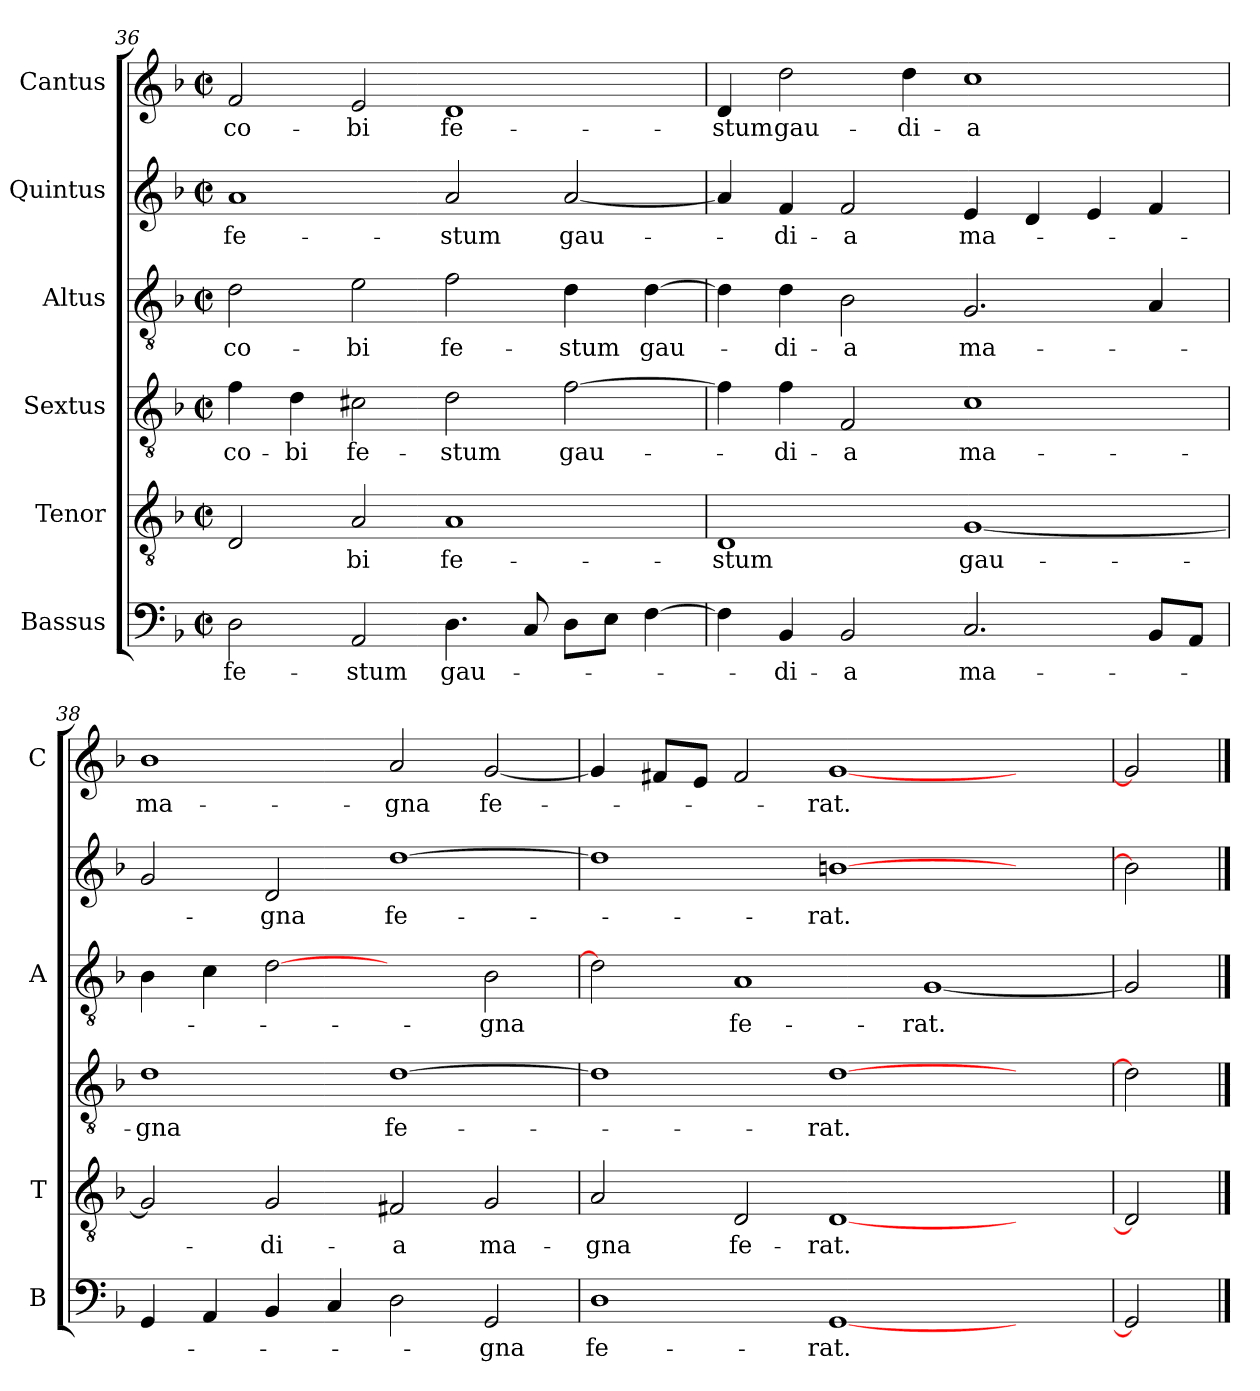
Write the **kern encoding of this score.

**kern	**text	**kern	**text	**kern	**text	**kern	**text	**kern	**text	**kern	**text
*part6	*part6	*part5	*part5	*part4	*part4	*part3	*part3	*part2	*part2	*part1	*part1
*staff6	*staff6	*staff5	*staff5	*staff4	*staff4	*staff3	*staff3	*staff2	*staff2	*staff1	*staff1
*I"Bassus	*	*I"Tenor	*	*I"Sextus	*	*I"Altus	*	*I"Quintus	*	*I"Cantus	*
*I'B	*	*I'T	*	*	*	*I'A	*	*	*	*I'C	*
*clefF4	*	*clefGv2	*	*clefGv2	*	*clefGv2	*	*clefG2	*	*clefG2	*
*k[b-]	*	*k[b-]	*	*k[b-]	*	*k[b-]	*	*k[b-]	*	*k[b-]	*
*F:	*	*F:	*	*F:	*	*F:	*	*F:	*	*F:	*
*M2/2	*	*M2/2	*	*M2/2	*	*M2/2	*	*M2/2	*	*M2/2	*
*met(c|)	*	*met(c|)	*	*met(c|)	*	*met(c|)	*	*met(c|)	*	*met(c|)	*
=36	=36	=36	=36	=36	=36	=36	=36	=36	=36	=36	=36
2D\	fe-	2D/	.	4f\	-co-	2d\	-co-	1a	fe-	2f/	-co-
.	.	.	.	4d\	-bi	.	.	.	.	.	.
2AA/	-stum	2A/	-bi	2c#X\	fe-	2e\	-bi	.	.	2e/	-bi
4.D\	gau-	1A	fe-	2d\	-stum	2f\	fe-	2a/	-stum	1d	fe-
8C/	.	.	.	.	.	.	.	.	.	.	.
8D\L	.	.	.	[2f\	gau-	4d\	-stum	[2a/	gau-	.	.
8E\J	.	.	.	.	.	.	.	.	.	.	.
[4F\	.	.	.	.	.	[4d\	gau-	.	.	.	.
!!LO:PB:g=z
=37	=37	=37	=37	=37	=37	=37	=37	=37	=37	=37	=37
4F\]	.	1D	-stum	4f\]	.	4d\]	.	4a/]	.	4d/	-stum
4BB-/	-di-	.	.	4f\	-di-	4d\	-di-	4f/	-di-	2dd\	gau-
2BB-/	-a	.	.	2F/	-a	2B-\	-a	2f/	-a	.	.
.	.	.	.	.	.	.	.	.	.	4dd\	-di-
2.C/	ma-	[1G	gau-	1c	ma-	2.G/	ma-	4e/	ma-	1cc	-a
.	.	.	.	.	.	.	.	4d/	.	.	.
.	.	.	.	.	.	.	.	4e/	.	.	.
8BB-/L	.	.	.	.	.	4A/	.	4f/	.	.	.
8AA/J	.	.	.	.	.	.	.	.	.	.	.
=38	=38	=38	=38	=38	=38	=38	=38	=38	=38	=38	=38
4GG/	.	2G/]	.	1d	-gna	4B-\	.	2g/	.	1b-	ma-
4AA/	.	.	.	.	.	4c\	.	.	.	.	.
4BB-/	.	2G/	-di-	.	.	[2d	.	2d/	-gna	.	.
4C/	.	.	.	.	.	.	.	.	.	.	.
2D\	.	2F#X/	-a	[1d	fe-	2ryy	.	[1dd	fe-	2a/	-gna
2GG/	-gna	2G/	ma-	.	.	2B-\	-gna	.	.	[2g/	fe-
=39	=39	=39	=39	=39	=39	=39	=39	=39	=39	=39	=39
1D	fe-	2A/	-gna	1d]	.	2d]	.	1dd]	.	4g/]	.
.	.	.	.	.	.	.	.	.	.	8f#X/L	.
.	.	.	.	.	.	.	.	.	.	8e/J	.
.	.	2D/	fe-	.	.	1A	fe-	.	.	2f#/	.
[1GG	-rat.	[1D	-rat.	[1d	-rat.	.	.	[1bn	-rat.	[1g	-rat.
.	.	.	.	.	.	[1G	-rat.	.	.	.	.
2ryy	.	2ryy	.	2ryy	.	.	.	2ryy	.	2ryy	.
=40	=40	=40	=40	=40	=40	=40	=40	=40	=40	=40	=40
2GG/]	.	2D/]	.	2d\]	.	2G/]	.	2b\]	.	2g/]	.
==	==	==	==	==	==	==	==	==	==	==	==
*-	*-	*-	*-	*-	*-	*-	*-	*-	*-	*-	*-
